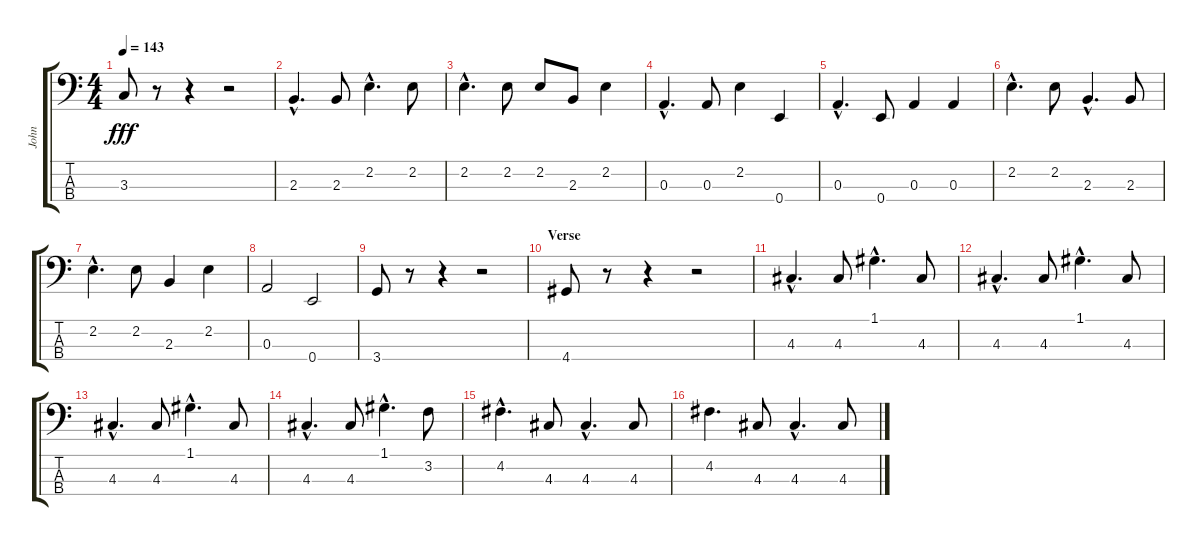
\track ("John" "John") {instrument electricbassfinger}
\staff {score tabs}
\tuning (G2 D2 A1 E1) {hide}
\ts (4 4)
\tempo 143
\clef f4
\ks c
3.3.8{dy fff} r.8 r.4 r.2 |
2.3{hac}.4{d} 2.3.8 2.2{hac}.4{d} 2.2.8 |
2.2{hac}.4{d} 2.2.8 2.2.8 2.3.8 2.2.4 |
0.3{hac}.4{d} 0.3.8 2.2.4 0.4.4 |
0.3{hac}.4{d} 0.4.8 0.3.4 0.3.4 |
2.2{hac}.4{d} 2.2.8 2.3{hac}.4{d} 2.3.8 |
2.2{hac}.4{d} 2.2.8 2.3.4 2.2.4 |
0.3.2 0.4.2 |
3.4.8 r.8 r.4 r.2 |
\section ("" "Verse")
4.4.8 r.8 r.4 r.2 |
4.3{hac}.4{d} 4.3.8 1.1{hac}.4{d} 4.3.8 |
4.3{hac}.4{d} 4.3.8 1.1{hac}.4{d} 4.3.8 |
4.3{hac}.4{d} 4.3.8 1.1{hac}.4{d} 4.3.8 |
4.3{hac}.4{d} 4.3.8 1.1{hac}.4{d} 3.2.8 |
4.2{hac}.4{d} 4.3.8 4.3{hac}.4{d} 4.3.8 |
4.2.4{d} 4.3.8 4.3{hac}.4{d} 4.3.8
